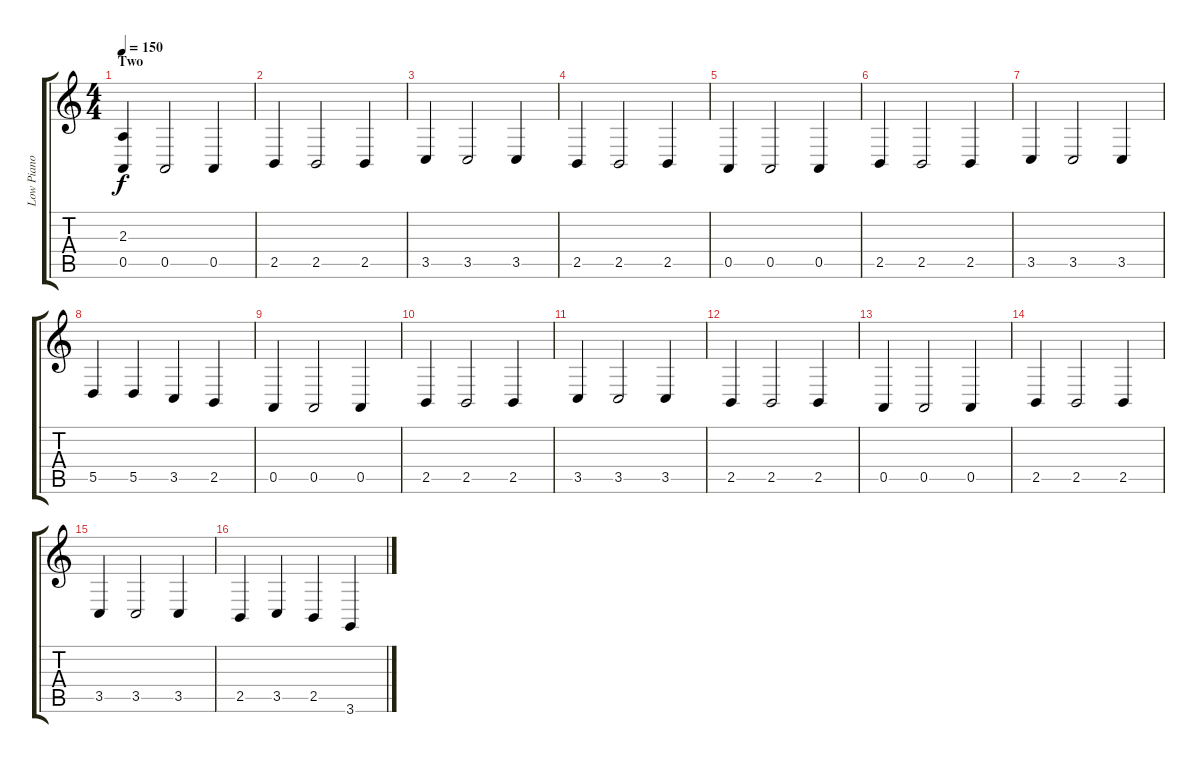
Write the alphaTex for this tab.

\track ("Low Piano" "Low Piano") {instrument brightacousticpiano}
\staff {score tabs}
\tuning (E4 B3 G3 D3 A2 E2) {hide}
\ts (4 4)
\section ("" "Two")
\tempo 150
\clef g2
\ks c
(2.3 0.5).4{dy f} 0.5.2 0.5.4 |
2.5.4 2.5.2 2.5.4 |
3.5.4 3.5.2 3.5.4 |
2.5.4 2.5.2 2.5.4 |
0.5.4 0.5.2 0.5.4 |
2.5.4 2.5.2 2.5.4 |
3.5.4 3.5.2 3.5.4 |
5.5.4 5.5.4 3.5.4 2.5.4 |
0.5.4{volume 8} 0.5.2 0.5.4 |
2.5.4 2.5.2 2.5.4 |
3.5.4 3.5.2 3.5.4 |
2.5.4 2.5.2 2.5.4 |
0.5.4 0.5.2 0.5.4 |
2.5.4 2.5.2 2.5.4 |
3.5.4 3.5.2 3.5.4 |
2.5.4 3.5.4 2.5.4 3.6.4
